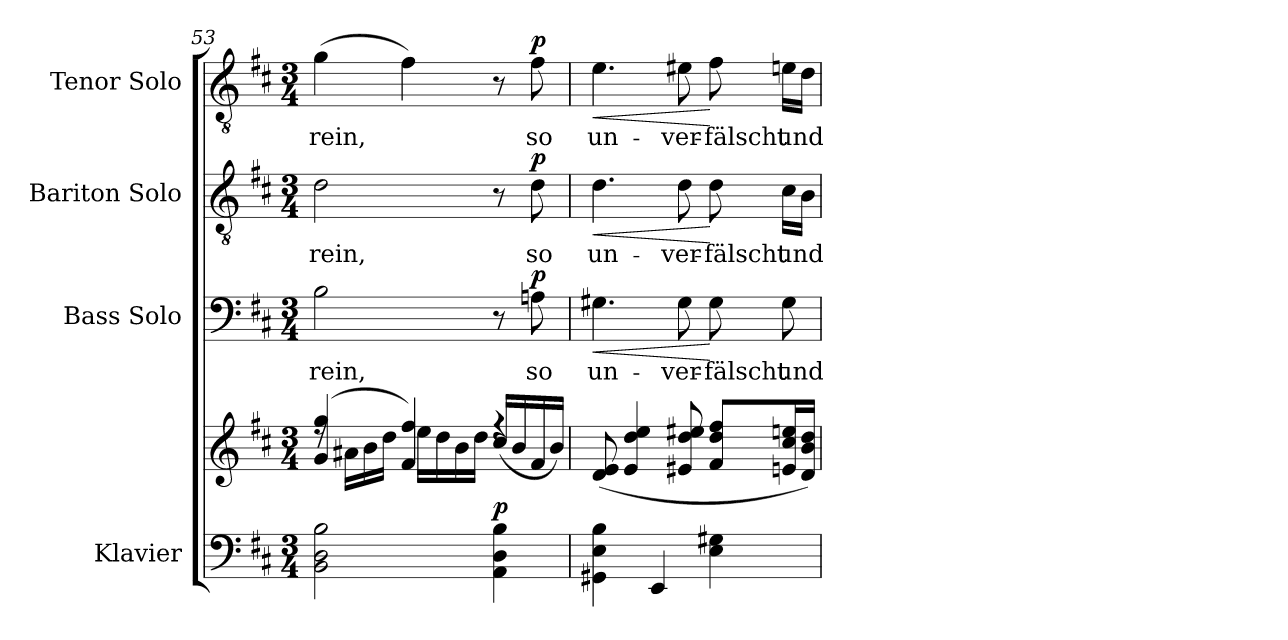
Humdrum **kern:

**kern	**kern	**dynam	**kern	**text	**dynam	**kern	**text	**dynam	**kern	**text	**dynam
*part4	*part4	*part4	*part3	*part3	*part3	*part2	*part2	*part2	*part1	*part1	*part1
*staff5	*staff4	*staff4/5	*staff3	*staff3	*staff3	*staff2	*staff2	*staff2	*staff1	*staff1	*staff1
*I"Klavier	*	*	*I"Bass Solo	*	*	*I"Bariton Solo	*	*	*I"Tenor Solo	*	*
*	*	*	*I'B S	*	*	*I'B r S	*	*	*I'T S	*	*
*clefF4	*clefG2	*	*clefF4	*	*	*clefGv2	*	*	*clefGv2	*	*
*k[f#c#]	*k[f#c#]	*	*k[f#c#]	*	*	*k[f#c#]	*	*	*k[f#c#]	*	*
*M3/4	*M3/4	*	*M3/4	*	*	*M3/4	*	*	*M3/4	*	*
=53	=53	=53	=53	=53	=53	=53	=53	=53	=53	=53	=53
*	*^	*	*	*	*	*	*	*	*	*	*
!	!	!	!	!	!LO:LY:b	!	!	!LO:LY:b	!	!	!LO:LY:b	!
2BB\ 2D\ 2B\	(4g/ 4gg/	16rff	.	2B\	rein,	.	2d\	rein,	.	(4g\	rein,	.
.	.	16a#X\LL	.	.	.	.	.	.	.	.	.	.
.	.	16b\	.	.	.	.	.	.	.	.	.	.
.	.	16dd\JJ	.	.	.	.	.	.	.	.	.	.
.	4f#/ 4ff#/)	16ee\LL	.	.	.	.	.	.	.	4f#\)	.	.
.	.	16dd\	.	.	.	.	.	.	.	.	.	.
.	.	16b\	.	.	.	.	.	.	.	.	.	.
.	.	16dd\JJ	.	.	.	.	.	.	.	.	.	.
!	!	!	!LO:DY:a=2	!	!	!	!	!	!	!	!	!
4AA\ 4D\ 4B\	4rff	(16cc#/LL	p	8r	.	.	8r	.	.	8r	.	.
.	.	16b/	.	.	.	.	.	.	.	.	.	.
!	!	!	!	!	!LO:LY:b	!LO:DY:a	!	!LO:LY:b	!LO:DY:a	!	!LO:LY:b	!LO:DY:a
.	.	16f#/	.	8An\	so	p	8d\	so	p	8f#\	so	p
.	.	16b/JJ)	.	.	.	.	.	.	.	.	.	.
=54	=54	=54	=54	=54	=54	=54	=54	=54	=54	=54	=54	=54
!	!	!	!	!	!LO:LY:b	!LO:HP:b	!	!LO:LY:b	!LO:HP:b	!	!LO:LY:b	!LO:HP:b
*	*v	*v	*	*	*	*	*	*	*	*	*	*
4GG#X\ 4E\ 4B\	(>8d/ 8e/	.	4.G#X\	un-	<	4.d\	un-	<	4.e\	un-	<
.	4e/ 4dd/ 4ee/	.	.	.	.	.	.	.	.	.	.
4EE/	.	.	.	.	.	.	.	.	.	.	.
!	!	!	!	!LO:LY:b	!	!	!LO:LY:b	!	!	!LO:LY:b	!
.	8e#X/ 8dd/ 8ee#X/	.	8G#\	-ver-	.	8d\	-ver-	.	8e#X\	-ver-	.
!	!	!	!	!LO:LY:b	!	!	!LO:LY:b	!	!	!LO:LY:b	!
4E\ 4G#X\	8f#/ 8dd/ 8ff#/L	.	8G#\	-fälscht	[	8d\	-fälscht	[	8f#\	-fälscht	[
!	!	!	!	!LO:LY:b	!	!	!LO:LY:b	!	!	!LO:LY:b	!
.	16en/ 16cc#/ 16een/L	.	8G#\	und	.	16c#\LL	und	.	16en\LL	und	.
.	16d/ 16b/ 16dd/JJ)	.	.	.	.	16B\JJ	.	.	16d\JJ	.	.
=	=	=	=	=	=	=	=	=	=	=	=
*-	*-	*-	*-	*-	*-	*-	*-	*-	*-	*-	*-
